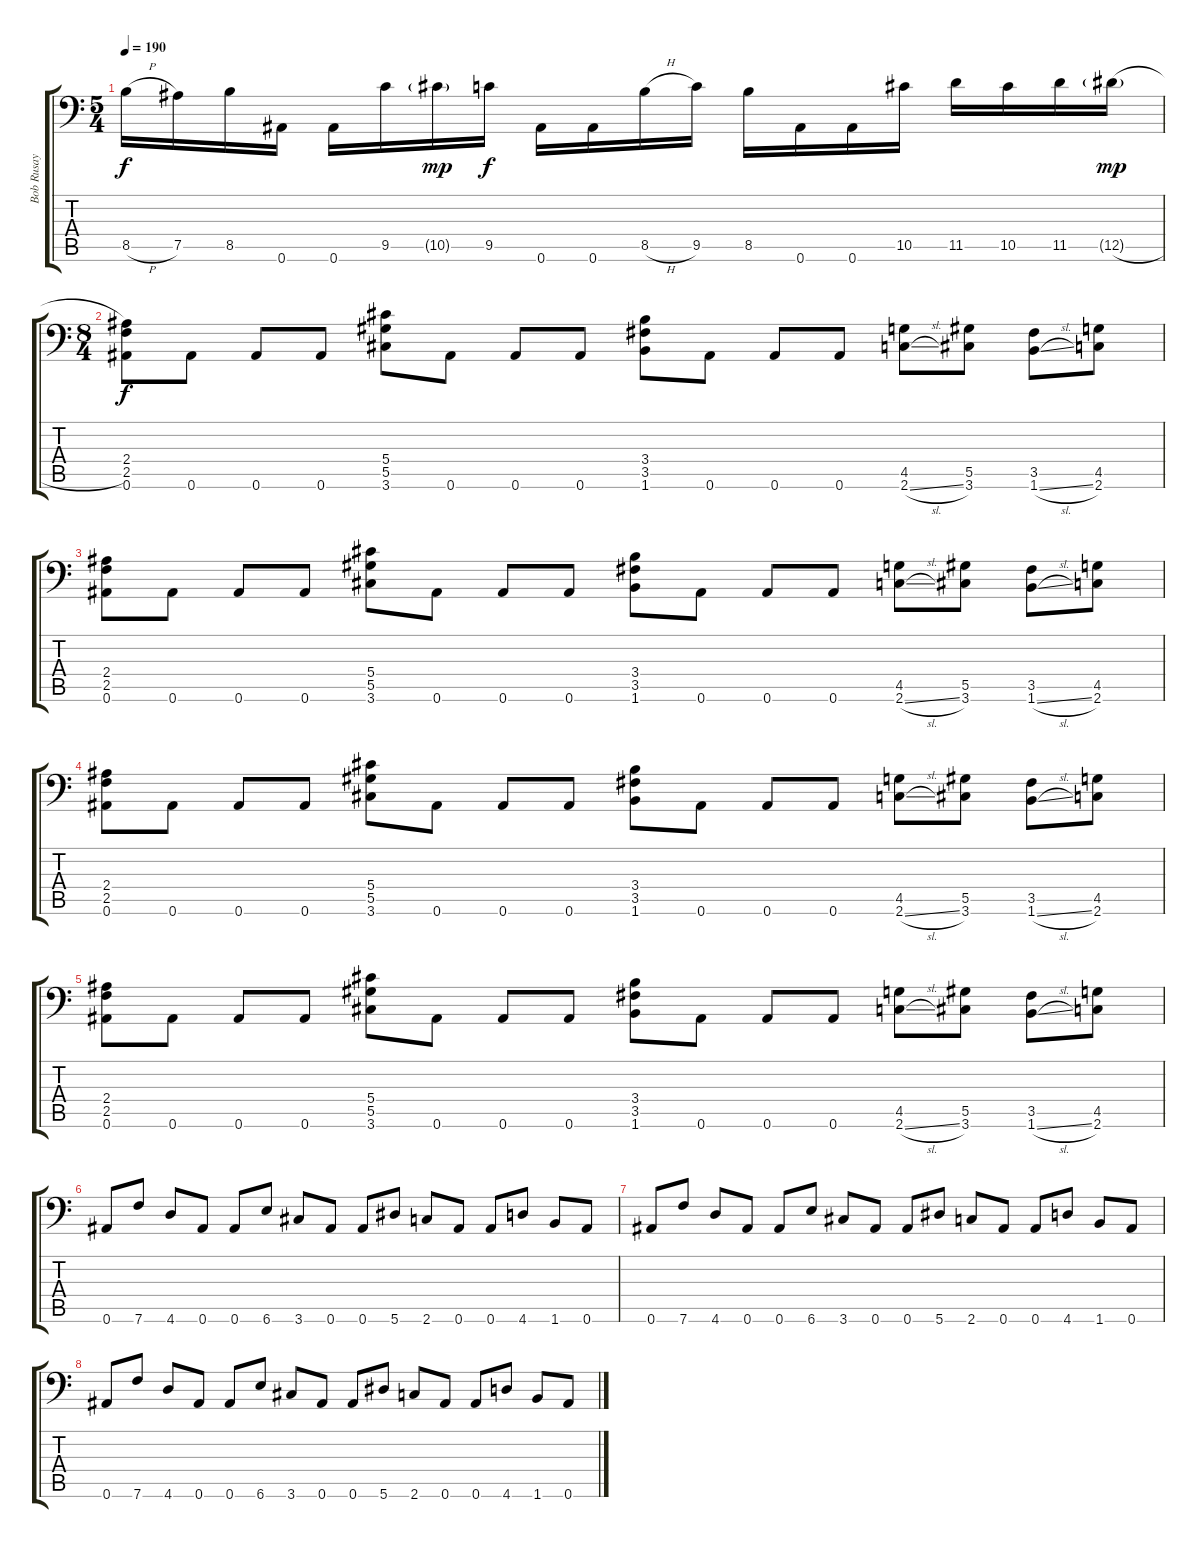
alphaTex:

\track ("Bob Rusay" "Bob Rusay") {instrument distortionguitar}
\staff {score tabs}
\tuning (Bb3 F3 Db3 Ab2 Eb2 Bb1) {hide}
\ts (5 4)
\tempo 190
\clef f4
\ks c
8.5{h}.16{dy f} 7.5.16 8.5.16 0.6.16 0.6.16 9.5.16 10.5{g}.16{dy mp} 9.5.16{dy f} 0.6.16 0.6.16 8.5{h}.16 9.5.16 8.5.16 0.6.16 0.6.16 10.5.16 11.5.16 10.5.16 11.5.16 12.5{h g}.16{dy mp} |
\ts (8 4)
(2.4 2.5 0.6).8{dy f} 0.6.8 0.6.8 0.6.8 (5.4 5.5 3.6).8 0.6.8 0.6.8 0.6.8 (3.4 3.5 1.6).8 0.6.8 0.6.8 0.6.8 (4.5 2.6{sl}).8 (5.5 3.6).8 (3.5 1.6{sl}).8 (4.5 2.6).8 |
(2.4 2.5 0.6).8 0.6.8 0.6.8 0.6.8 (5.4 5.5 3.6).8 0.6.8 0.6.8 0.6.8 (3.4 3.5 1.6).8 0.6.8 0.6.8 0.6.8 (4.5 2.6{sl}).8 (5.5 3.6).8 (3.5 1.6{sl}).8 (4.5 2.6).8 |
(2.4 2.5 0.6).8 0.6.8 0.6.8 0.6.8 (5.4 5.5 3.6).8 0.6.8 0.6.8 0.6.8 (3.4 3.5 1.6).8 0.6.8 0.6.8 0.6.8 (4.5 2.6{sl}).8 (5.5 3.6).8 (3.5 1.6{sl}).8 (4.5 2.6).8 |
(2.4 2.5 0.6).8 0.6.8 0.6.8 0.6.8 (5.4 5.5 3.6).8 0.6.8 0.6.8 0.6.8 (3.4 3.5 1.6).8 0.6.8 0.6.8 0.6.8 (4.5 2.6{sl}).8 (5.5 3.6).8 (3.5 1.6{sl}).8 (4.5 2.6).8 |
0.6.8 7.6.8 4.6.8 0.6.8 0.6.8 6.6.8 3.6.8 0.6.8 0.6.8 5.6.8 2.6.8 0.6.8 0.6.8 4.6.8 1.6.8 0.6.8 |
0.6.8 7.6.8 4.6.8 0.6.8 0.6.8 6.6.8 3.6.8 0.6.8 0.6.8 5.6.8 2.6.8 0.6.8 0.6.8 4.6.8 1.6.8 0.6.8 |
0.6.8 7.6.8 4.6.8 0.6.8 0.6.8 6.6.8 3.6.8 0.6.8 0.6.8 5.6.8 2.6.8 0.6.8 0.6.8 4.6.8 1.6.8 0.6.8
